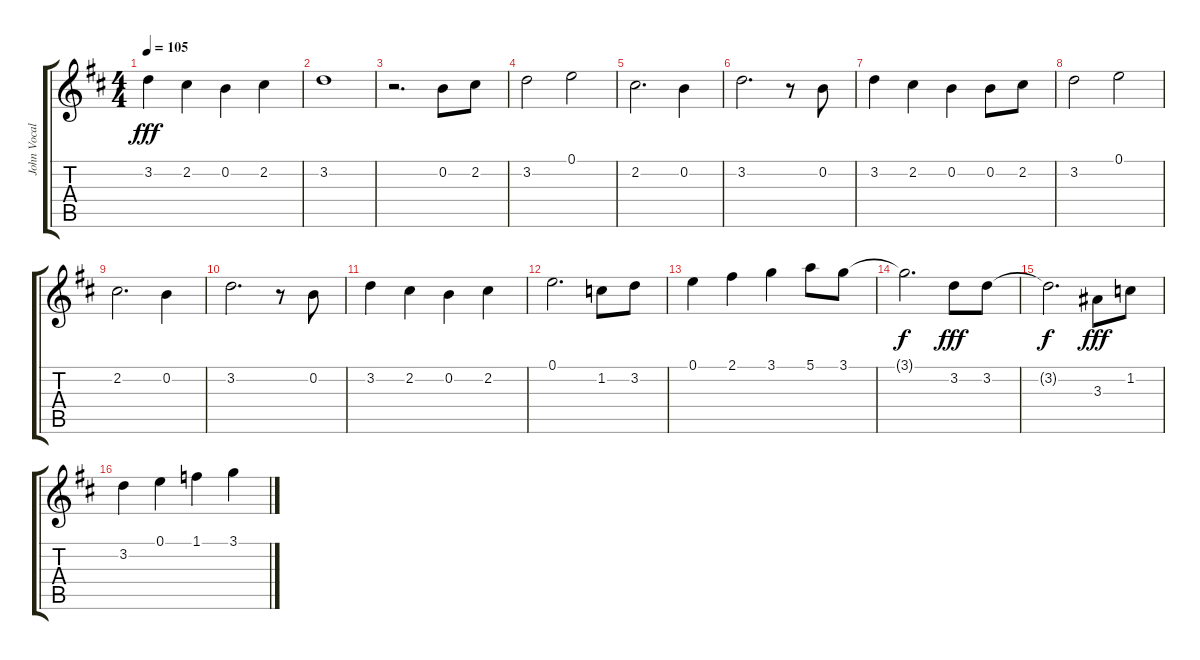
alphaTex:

\track ("John Vocal" "John Vocal") {solo instrument electricguitarjazz}
\staff {score tabs}
\tuning (E4 B3 G3 D3 A2 E2) {hide}
\ts (4 4)
\tempo 105
\clef g2
\ks d
3.2.4{dy fff} 2.2.4 0.2.4 2.2.4 |
3.2.1 |
r.2{d} 0.2.8 2.2.8 |
3.2.2 0.1.2 |
2.2.2{d} 0.2.4 |
3.2.2{d} r.8 0.2.8 |
3.2.4 2.2.4 0.2.4 0.2.8 2.2.8 |
3.2.2 0.1.2 |
2.2.2{d} 0.2.4 |
3.2.2{d} r.8 0.2.8 |
3.2.4 2.2.4 0.2.4 2.2.4 |
0.1.2{d} 1.2.8 3.2.8 |
0.1.4 2.1.4 3.1.4 5.1.8 3.1.8 |
3.1{t}.2{d dy f} 3.2.8{dy fff} 3.2.8 |
3.2{t}.2{d dy f} 3.3.8{dy fff} 1.2.8 |
3.2.4 0.1.4 1.1.4 3.1.4
